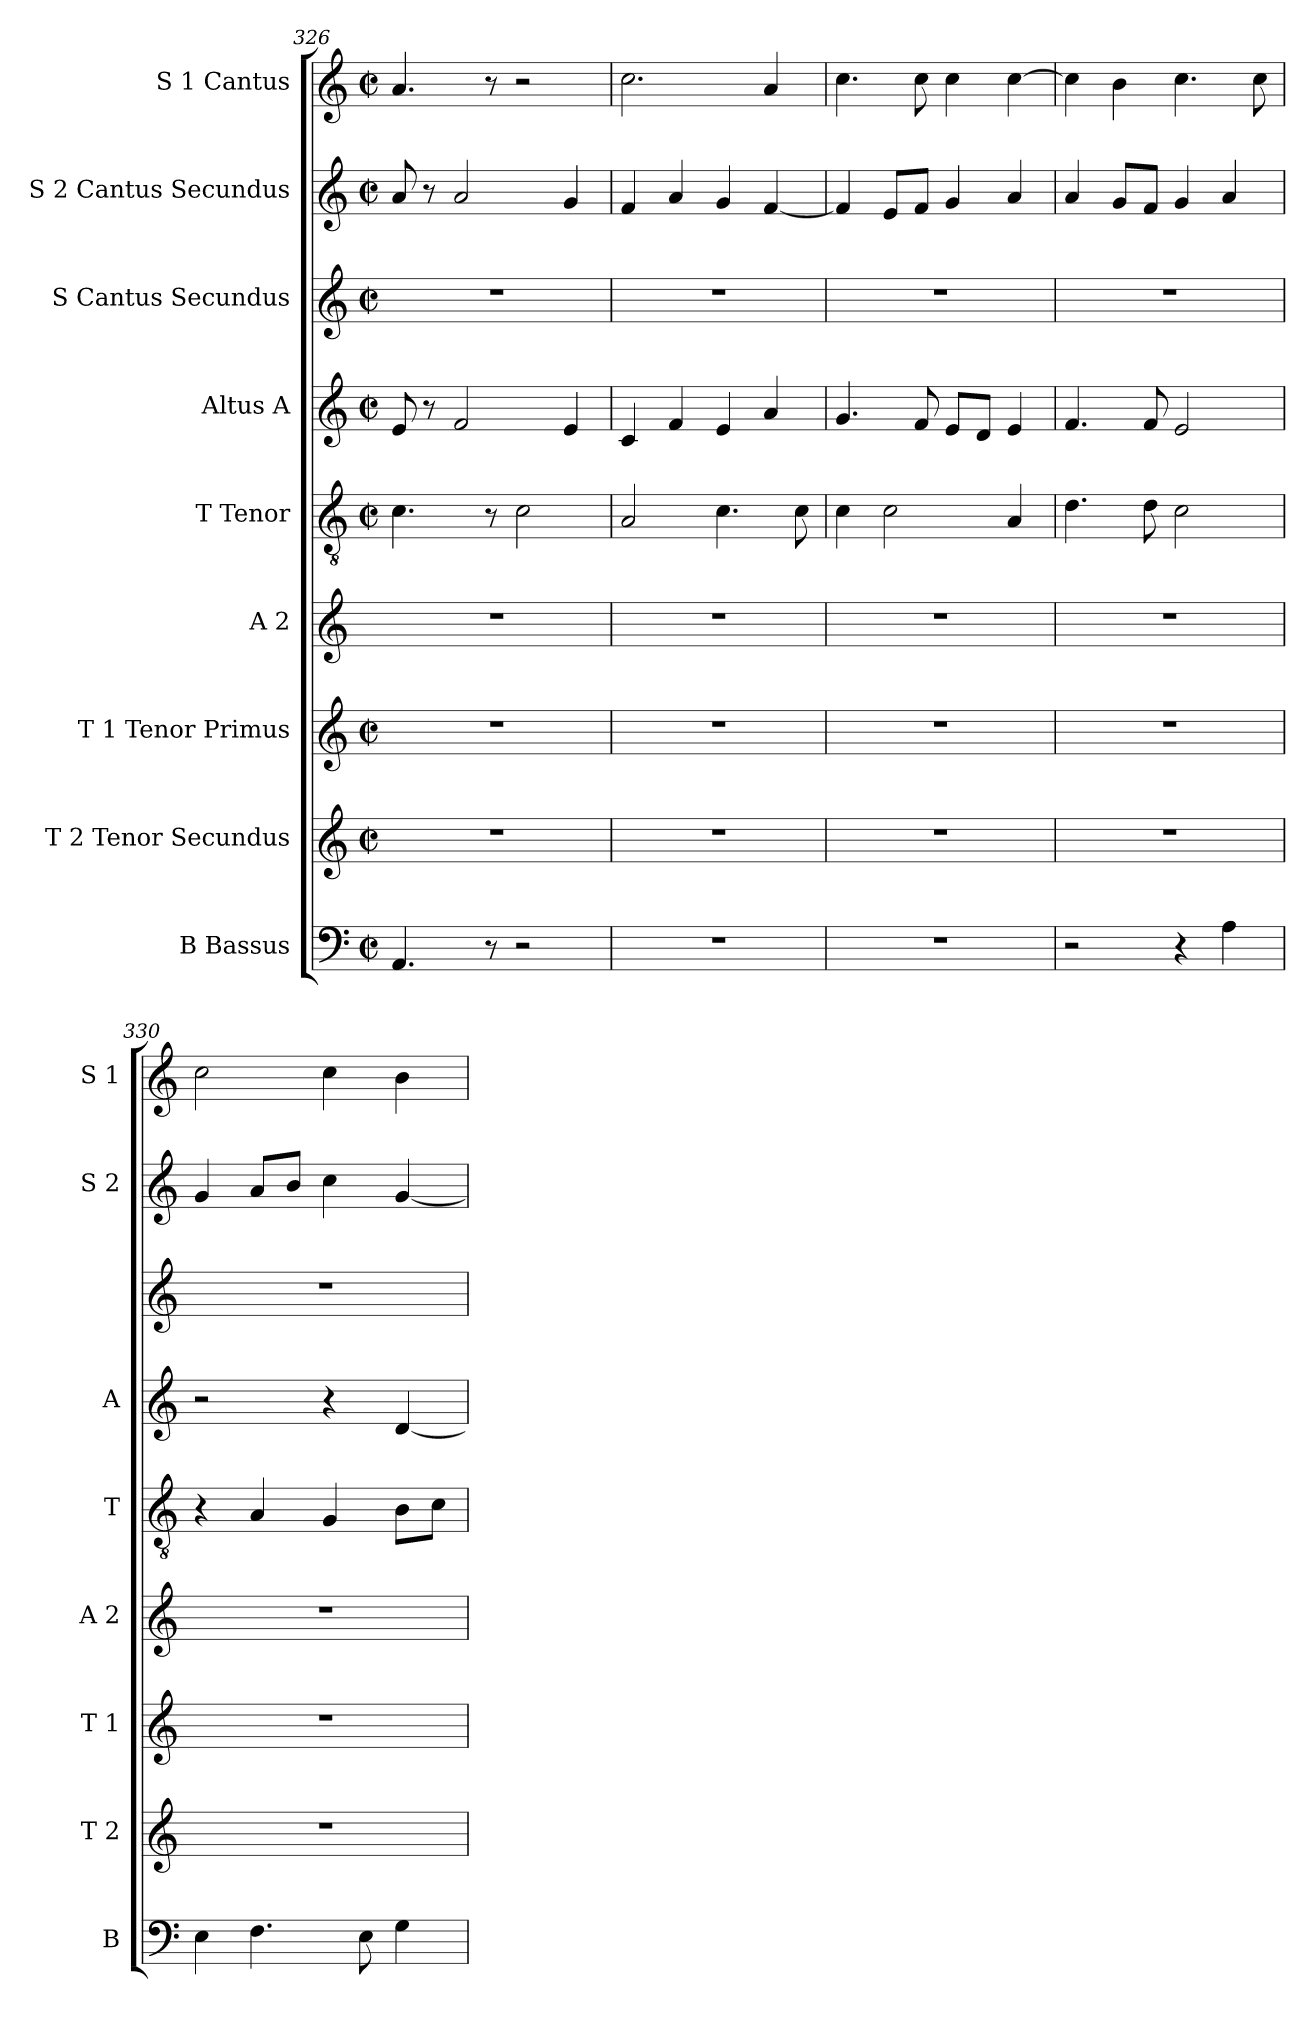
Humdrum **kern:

**kern	**kern	**kern	**kern	**kern	**kern	**kern	**kern	**kern
*part9	*part8	*part7	*part6	*part5	*part4	*part3	*part2	*part1
*staff9	*staff8	*staff7	*staff6	*staff5	*staff4	*staff3	*staff2	*staff1
*I"B Bassus	*I"T 2 Tenor Secundus	*I"T 1 Tenor Primus	*I"A 2	*I"T Tenor	*I"Altus A	*I"S Cantus Secundus	*I"S 2 Cantus Secundus	*I"S 1 Cantus
*I'B	*I'T 2	*I'T 1	*I'A 2	*I'T	*I'A	*	*I'S 2	*I'S 1
*clefF4	*clefG2	*clefG2	*clefG2	*clefGv2	*clefG2	*clefG2	*clefG2	*clefG2
*k[]	*k[]	*k[]	*k[]	*k[]	*k[]	*k[]	*k[]	*k[]
*C:	*C:	*C:	*C:	*C:	*C:	*C:	*C:	*C:
*M2/2	*M2/2	*M2/2	*	*M2/2	*M2/2	*M2/2	*M2/2	*M2/2
*met(c|)	*met(c|)	*met(c|)	*	*met(c|)	*met(c|)	*met(c|)	*met(c|)	*met(c|)
=326	=326	=326	=326	=326	=326	=326	=326	=326
4.AA/	1r	1r	1r	4.c\	8e/	1r	8a/	4.a/
.	.	.	.	.	8r	.	8r	.
.	.	.	.	.	2f/	.	2a/	.
8r	.	.	.	8r	.	.	.	8r
2r	.	.	.	2c\	.	.	.	2r
.	.	.	.	.	4e/	.	4g/	.
=327	=327	=327	=327	=327	=327	=327	=327	=327
1r	1r	1r	1r	2A/	4c/	1r	4f/	2.cc\
.	.	.	.	.	4f/	.	4a/	.
.	.	.	.	4.c\	4e/	.	4g/	.
.	.	.	.	.	4a/	.	[<4f/	4a/
.	.	.	.	8c\	.	.	.	.
=328	=328	=328	=328	=328	=328	=328	=328	=328
1r	1r	1r	1r	4c\	4.g/	1r	4f/]	4.cc\
.	.	.	.	2c\	.	.	8e/L	.
.	.	.	.	.	8f/	.	8f/J	8cc\
.	.	.	.	.	8e/L	.	4g/	4cc\
.	.	.	.	.	8d/J	.	.	.
.	.	.	.	4A/	4e/	.	4a/	[>4cc\
=329	=329	=329	=329	=329	=329	=329	=329	=329
2r	1r	1r	1r	4.d\	4.f/	1r	4a/	4cc\]
.	.	.	.	.	.	.	8g/L	4b\
.	.	.	.	8d\	8f/	.	8f/J	.
4r	.	.	.	2c\	2e/	.	4g/	4.cc\
4A\	.	.	.	.	.	.	4a/	.
.	.	.	.	.	.	.	.	8cc\
!!LO:PB:g=z
=330	=330	=330	=330	=330	=330	=330	=330	=330
4E\	1r	1r	1r	4r	2r	1r	4g/	2cc\
4.F\	.	.	.	4A/	.	.	8a/L	.
.	.	.	.	.	.	.	8b/J	.
.	.	.	.	4G/	4r	.	4cc\	4cc\
8E\	.	.	.	.	.	.	.	.
4G\	.	.	.	8B\L	[<4d/	.	[<4g/	4b\
.	.	.	.	8c\J	.	.	.	.
=	=	=	=	=	=	=	=	=
*-	*-	*-	*-	*-	*-	*-	*-	*-
